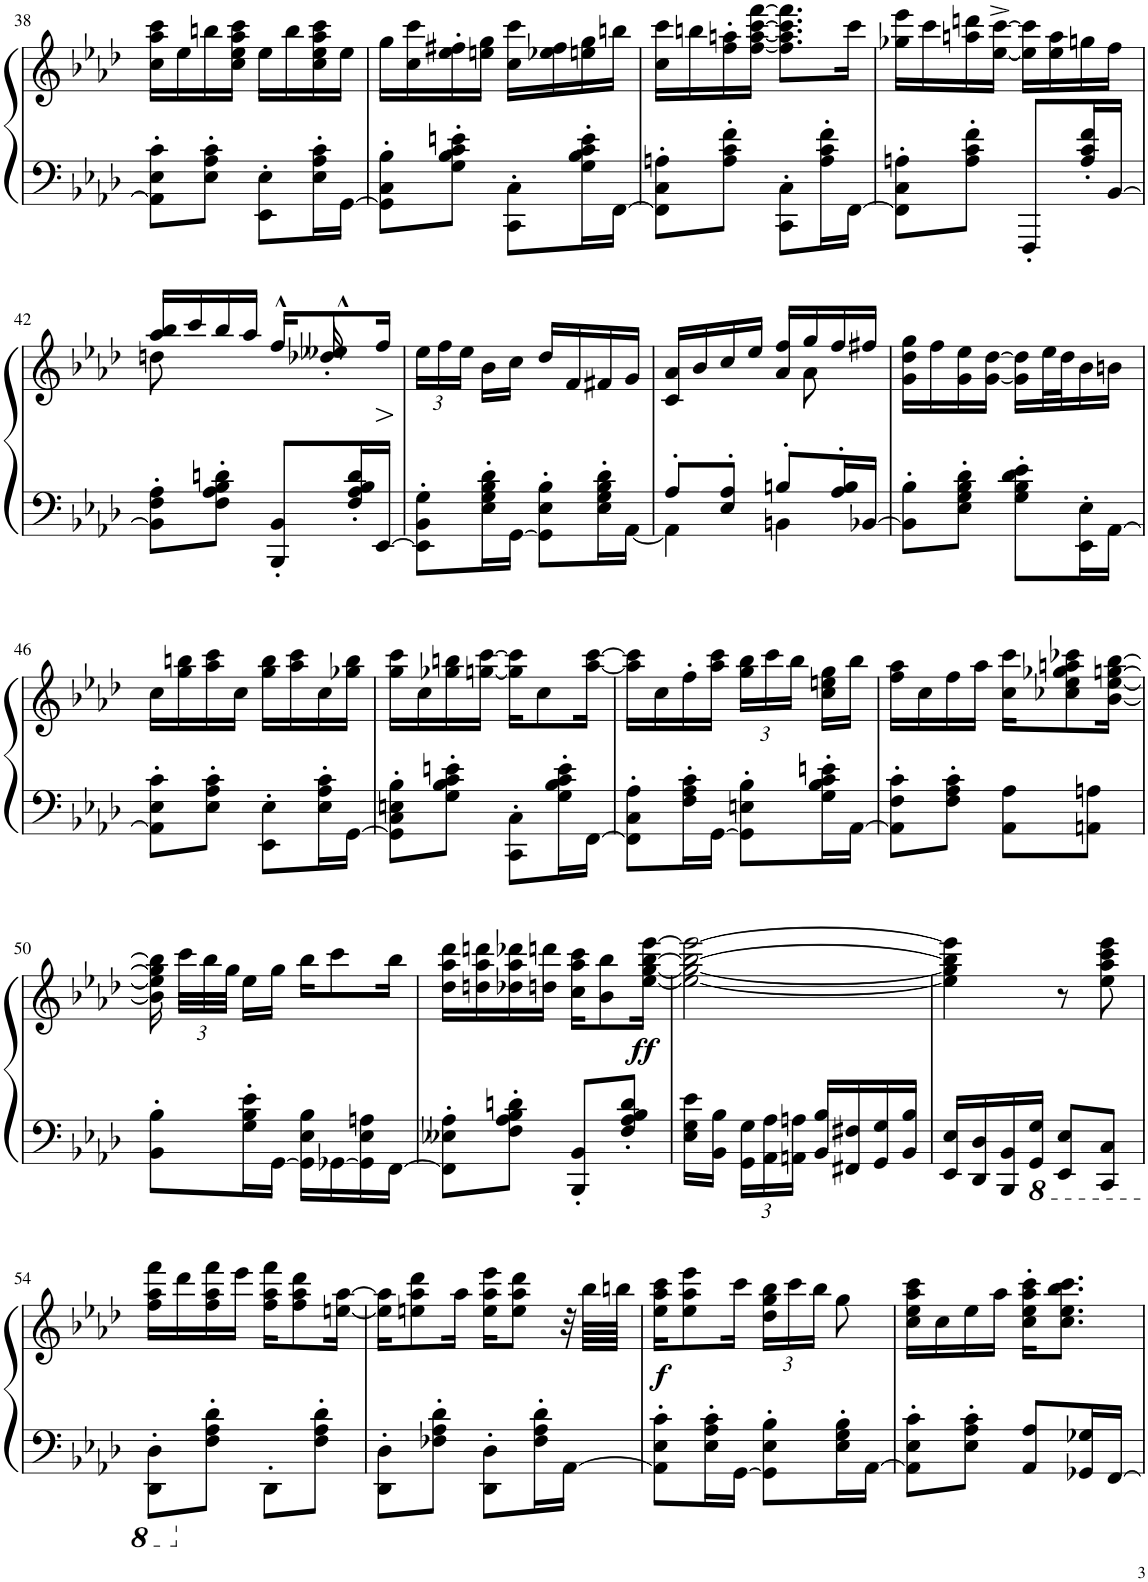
**kern	**kern	**dynam
*part1	*part1	*part1
*staff2	*staff1	*staff1/2
*I"Piano	*	*
*I'Pno.	*	*
!!LO:PB:g=z
*clefF4	*clefG2	*
*k[b-e-a-d-]	*k[b-e-a-d-]	*
*M2/4	*M2/4	*
=38	=38	=38
8AA-\]' 8E-\' 8c\'L	16cc\ 16aa-\ 16ccc\LL	.
.	16ee-\	.
8E-\' 8A-\' 8c\'J	16bbn\	.
.	16cc\ 16ee-\ 16aa-\ 16ccc\JJ	.
8EE-\' 8E-\'L	16ee-\LL	.
.	16bb\	.
16E-\' 16A-\' 16c\'L	16cc\ 16ee-\ 16aa-\ 16ccc\	.
[16GG\JJ	16ee-\JJ	.
=39	=39	=39
8GG\]' 8C\' 8B-\'L	16gg\LL	.
.	16cc\ 16ccc\	.
8G\' 8B-\' 8c\' 8en\'J	16ee-\' 16ff#X\'	.
.	16een\ 16gg\JJ	.
8CC\' 8C\'L	16cc\ 16ccc\LL	.
.	16ee-X\ 16ff#\	.
16G\' 16B-\' 16c\' 16e\'L	16een\ 16gg\	.
[16FF\JJ	16bbn\JJ	.
=40	=40	=40
8FF\]' 8C\' 8An\'L	16cc\ 16ccc\LL	.
.	16bbn\	.
8A\' 8c\' 8f\'J	16ff\' 16aan\'	.
.	[16ff\ [16aa\ [16ccc\ [16fff\JJ	.
8CC\' 8C\'L	8.ff\] 8.aa\] 8.ccc\] 8.fff\]L	.
16A\' 16c\' 16f\'L	.	.
[16FF\JJ	16ccc\Jk	.
=41	=41	=41
8FF\]' 8C\' 8An\'L	16gg-X\ 16eee-\LL	.
.	16ccc\	.
8A\' 8c\' 8f\'J	16aan\ 16dddn\	.
.	[16ee-\^ [16ccc\^JJ	.
8FFF'/L	16ee-\] 16ccc\]LL	.
.	16ee-\ 16aa\	.
16A/' 16c/' 16f/'L	16ggn\	.
[16BB-/JJ	16ff\JJ	.
!!LO:LB:g=z
=42	=42	=42
*	*^	*
*	*	*^	*
8BB-\]' 8F\' 8A-\'L	16aa-/ 16bb-/LL	8ddn\	16ryy	.
*	*	*v	*v	*
.	16ccc/	.	.
8F\' 8A-\' 8B-\' 8dn\'J	16bb-/	4.ryy	.
.	16aa-/JJ	.	.
8BBB-/' 8BB-/'L	16ff^^/KL	.	.
*	*	*^	*
.	8ee--X^^/	.	16dd-X'</	.
16F/' 16A-/' 16B-/' 16d/'L	.	.	8ryy	.
!	!	!	!	!LO:HP:b
[16EE-/JJ	16ff/Jk	.	.	>
*	*v	*v	*v	*
.	.	]
=43	=43	=43
*	*Xbrackettup	*
8EE-\]' 8BB-\' 8G\'L	24ee-\LL	.
.	24ff\	.
.	24ee-\JJ	.
16E-\' 16G\' 16B-\' 16d-\'L	16b-\LL	.
[16GG\JJ	16cc\JJ	.
8GG\]' 8E-\' 8B-\'L	16dd-/LL	.
.	16f/	.
16E-\' 16G\' 16B-\' 16d-\'L	16f#X/	.
[16AA-\JJ	16g/JJ	.
=44	=44	=44
*^	*^	*
8A-'/L	4AA-\]	16c/ 16a-/LL	16ryy	.
*	*	*v	*v	*
.	.	16b-/	.
8E-/' 8A-/'J	.	16cc/	.
.	.	16ee-/JJ	.
8Bn'/L	4BBn\	16a-/ 16ff/LL	.
*	*	*^	*
.	.	16gg/	8a-\	.
16A-/' 16B/'L	.	16ff/	.	.
[16BB-X/JJ	.	16ff#X/JJ	16ryy	.
*v	*v	*	*	*
*	*v	*v	*
=45	=45	=45
8BB-\]' 8B-\'L	16g\ 16dd-\ 16gg\LL	.
.	16ff\	.
8E-\' 8G\' 8B-\' 8d-\'J	16g\ 16ee-\	.
.	[16g\ [16dd-\JJ	.
8G\' 8B-\' 8d-\' 8e-\'L	16g\] 16dd-\]LL	.
.	32ee-\L	.
.	32dd-\J	.
16EE-\' 16E-\'L	16b-\	.
[16AA-\JJ	16bn\JJ	.
!!LO:LB:g=z
=46	=46	=46
8AA-\]' 8E-\' 8c\'L	16cc\LL	.
.	16gg\ 16bbn\	.
8E-\' 8A-\' 8c\'J	16aa-\ 16ccc\	.
.	16cc\JJ	.
8EE-\' 8E-\'L	16gg\ 16bb\LL	.
.	16aa-\ 16ccc\	.
16E-\' 16A-\' 16c\'L	16cc\	.
[16GG\JJ	16gg-X\ 16bb\JJ	.
=47	=47	=47
8GG\]' 8C\' 8En\' 8B-\'L	16gg\ 16ccc\LL	.
.	16cc\	.
8G\' 8B-\' 8c\' 8en\'J	16gg-X\ 16bbn\	.
.	[16ggn\ [16ccc\JJ	.
8CC\' 8C\'L	16gg\] 16ccc\]KL	.
.	8cc\	.
16G\' 16B-\' 16c\' 16e\'L	.	.
[16FF\JJ	[16aa-\ [16ccc\Jk	.
=48	=48	=48
8FF\]' 8C\' 8A-\'L	16aa-\] 16ccc\]LL	.
.	16cc\	.
16F\' 16A-\' 16c\'L	16ff'\	.
[16GG\JJ	16aa-\ 16ccc\JJ	.
8GG\]' 8En\' 8B-\'L	24gg\ 24bb-\LL	.
.	24ccc\	.
.	24bb-\JJ	.
16G\' 16B-\' 16c\' 16en\'L	16cc\ 16een\ 16gg\LL	.
[16AA-\JJ	16bb-\JJ	.
=49	=49	=49
8AA-\]' 8F\' 8c\'L	16ff\ 16aa-\LL	.
.	16cc\	.
8F\' 8A-\' 8c\'J	16ff\	.
.	16aa-\JJ	.
8AA-\ 8A-\L	16cc\ 16ccc\KL	.
.	8cc-X\ 8ee-\ 8gg-X\ 8aan\ 8ccc-X\	.
8AAn\ 8An\J	.	.
.	[16b-\ [16ee-\ [16ggn\ [16bb-\Jk	.
!!LO:LB:g=z
=50	=50	=50
8BB-\' 8B-\'L	16b-\] 16ee-\] 16gg\] 16bb-\]	.
.	48ccc\LLL	.
.	48bb-\	.
.	48gg\JJJ	.
16G\' 16B-\' 16e-\'L	16ee-\LL	.
[16GG\JJ	16gg\JJ	.
16GG\] 16E-\ 16B-\LL	16bb-\KL	.
[16GG-X\	8ccc\	.
16GG-\] 16E-\ 16An\	.	.
[16FF\JJ	16bb-\Jk	.
=51	=51	=51
8FF\]' 8E--X\' 8A-\'L	16dd-\ 16aa-\ 16ddd-\LL	.
.	16ddn\ 16aa-\ 16dddn\	.
8F\' 8A-\' 8B-\' 8dn\'J	16dd-X\ 16aa-\ 16ddd-X\	.
.	16ddn\ 16dddn\JJ	.
8BBB-/' 8BB-/'L	16cc\ 16aa-\ 16ccc\KL	.
.	8b-\ 8bb-\	.
8F/' 8A-/' 8B-/' 8d/'J	.	.
!	!	!LO:DY:b
.	[16ee-\ [16gg\ [16bb-\ [16eee-\Jk	ff
=52	=52	=52
16E-\ 16G\ 16e-\LL	2ee-\_ 2gg\_ 2bb-\_ 2eee-\_	.
16BB-\ 16B-\JJ	.	.
*Xbrackettup	*	*
24GG\ 24G\LL	.	.
24AA-\ 24A-\	.	.
24AAn\ 24An\JJ	.	.
16BB-/ 16B-/LL	.	.
16FF#X/ 16F#X/	.	.
16GG/ 16G/	.	.
16BB-/ 16B-/JJ	.	.
=53	=53	=53
16EE-/ 16E-/LL	4ee-\] 4gg\] 4bb-\] 4eee-\]	.
16DD-/ 16D-/	.	.
16BBB-/ 16BB-/	.	.
*8ba	*	*
16GGG/ 16GG/JJ	.	.
8EEE-/ 8EE-/L	8r	.
8CCC/ 8CC/J	8ee-\ 8aa-\ 8ccc\ 8eee-\	.
!!LO:LB:g=z
=54	=54	=54
8DDD-\' 8DD-\'L	16ff\ 16aa-\ 16fff\LL	.
.	16ddd-\	.
*X8ba	*	*
8F\' 8A-\' 8d-\'J	16ff\ 16aa-\ 16fff\	.
.	16eee-\JJ	.
8DD-'\L	16ff\ 16aa-\ 16fff\KL	.
.	8ff\ 8aa-\ 8ddd-\	.
8F\' 8A-\' 8d-\'J	.	.
.	[16een\ [16aa-\Jk	.
=55	=55	=55
8DD-\' 8D-\'L	16ee\] 16aa-\]KL	.
.	8een\ 8aa-\ 8ddd-\	.
8F-X\' 8A-\' 8d-\'J	.	.
.	16aa-\Jk	.
8DD-\' 8D-\'L	16ee\ 16aa-\ 16eee-\KL	.
.	8ee\ 8aa-\ 8ddd-\J	.
16F-\' 16A-\' 16d-\'L	.	.
[16AA-\JJ	32r	.
.	64bb-\LLLL	.
.	64bbn\JJJJ	.
=56	=56	=56
!	!	!LO:DY:b
8AA-\]' 8E-\' 8c\'L	16ee-\ 16aa-\ 16ccc\KL	f
.	8ee-\ 8aa-\ 8eee-\	.
16E-\' 16A-\' 16c\'L	.	.
[16GG\JJ	16ccc\Jk	.
8GG\]' 8E-\' 8B-\'L	24dd-\ 24gg\ 24bb-\LL	.
.	24ccc\	.
.	24bb-\JJ	.
16E-\' 16G\' 16B-\'L	8gg\	.
[16AA-\JJ	.	.
=57	=57	=57
8AA-\]' 8E-\' 8c\'L	16cc\ 16ee-\ 16aa-\ 16ccc\LL	.
.	16cc\	.
8E-\' 8A-\' 8c\'J	16ee-\	.
.	16aa-\JJ	.
8AA-/ 8A-/L	16cc\' 16ee-\' 16aa-\' 16ccc\'KL	.
.	8.cc\ 8.ee-\ 8.bb-\ 8.ccc\J	.
16GG-X/ 16G-X/L	.	.
[16FF/JJ	.	.
=	=	=
*-	*-	*-
